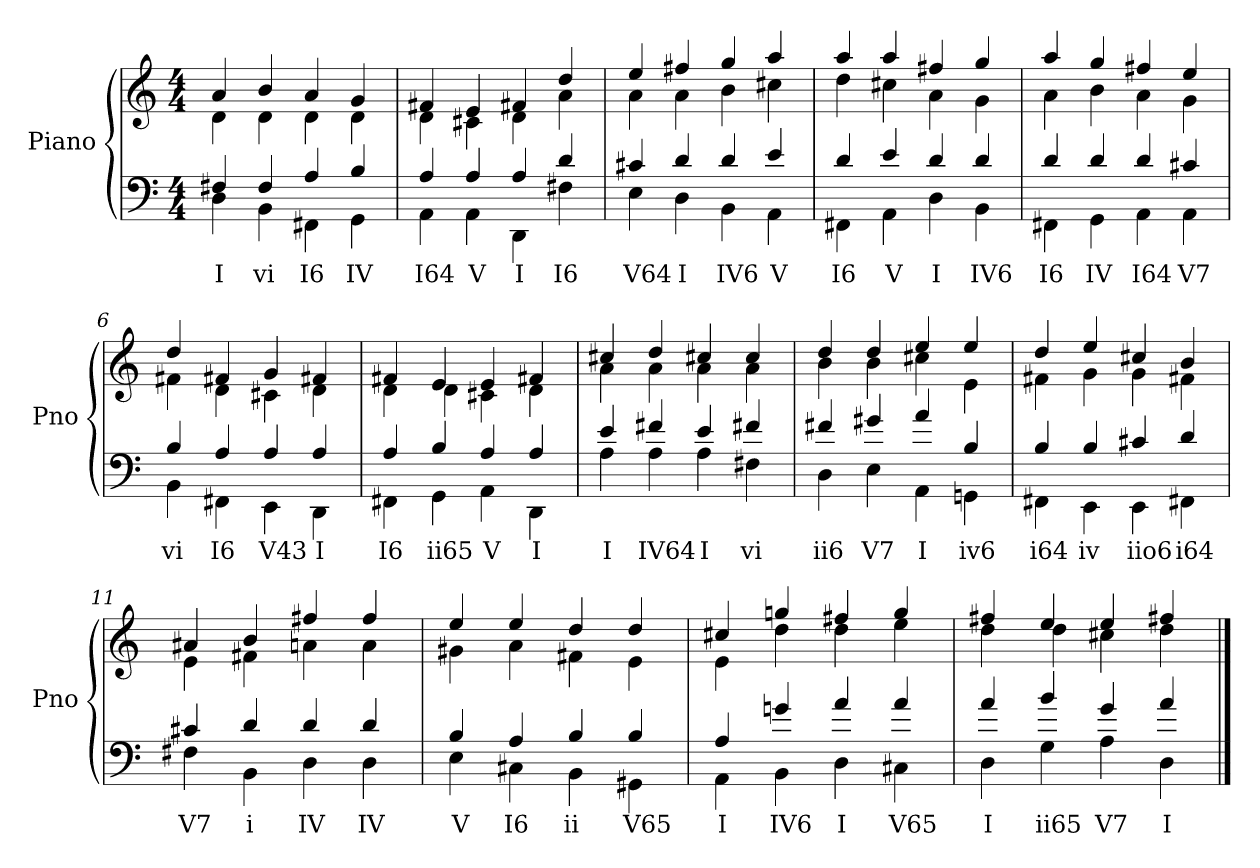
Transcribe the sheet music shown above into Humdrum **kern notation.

**kern	**text	**kern
*part2	*part2	*part1
*staff2	*staff2	*staff1
*I"Piano	*	*I"Piano
*I'Pno	*	*I'Pno
*clefF4	*	*clefG2
*M4/4	*	*M4/4
=1	=1	=1
*^	*	*
*	*	*	*^
4F#X/	4D\	I	4a/	4d\
4F#/	4BB\	vi	4b/	4d\
4A/	4FF#X\	I6	4a/	4d\
4B/	4GG\	IV	4g/	4d\
=2	=2	=2	=2	=2
4A/	4AA\	I64	4f#X/	4d\
4A/	4AA\	V	4e/	4c#X\
4A/	4DD\	I	4f#X/	4d\
4d/	4F#X\	I6	4dd/	4a\
=3	=3	=3	=3	=3
4c#X/	4E\	V64	4ee/	4a\
4d/	4D\	I	4ff#X/	4a\
4d/	4BB\	IV6	4gg/	4b\
4e/	4AA\	V	4aa/	4cc#X\
=4	=4	=4	=4	=4
4d/	4FF#X\	I6	4aa/	4dd\
4e/	4AA\	V	4aa/	4cc#X\
4d/	4D\	I	4ff#X/	4a\
4d/	4BB\	IV6	4gg/	4g\
=5	=5	=5	=5	=5
4d/	4FF#X\	I6	4aa/	4a\
4d/	4GG\	IV	4gg/	4b\
4d/	4AA\	I64	4ff#X/	4a\
4c#X/	4AA\	V7	4ee/	4g\
=6	=6	=6	=6	=6
4B/	4BB\	vi	4dd/	4f#\
4A/	4FF#X\	I6	4f#X/	4d\
4A/	4EE\	V43	4g/	4c#X\
4A/	4DD\	I	4f#X/	4d\
=7	=7	=7	=7	=7
4A/	4FF#X\	I6	4f#X/	4d\
4B/	4GG\	ii65	4e/	4d\
4A/	4AA\	V	4e/	4c#X\
4A/	4DD\	I	4f#X/	4d\
=8	=8	=8	=8	=8
4e/	4A\	I	4cc#X/	4a\
4f#X/	4A\	IV64	4dd/	4a\
4e/	4A\	I	4cc#X/	4a\
4f#X/	4F#X\	vi	4cc#/	4a\
=9	=9	=9	=9	=9
4f#X/	4D\	ii6	4dd/	4b\
4g#X/	4E\	V7	4dd/	4b\
4a/	4AA\	I	4ee/	4cc#X\
4B/	4GGn\	iv6	4ee/	4e\
=10	=10	=10	=10	=10
4B/	4FF#X\	i64	4dd/	4f#X\
4B/	4EE\	iv	4ee/	4g\
4c#X/	4EE\	iio6	4cc#X/	4g\
4d/	4FF#X\	i64	4b/	4f#X\
=11	=11	=11	=11	=11
4c#X/	4F#X\	V7	4a#X/	4e\
4d/	4BB\	i	4b/	4f#X\
4d/	4D\	IV	4ff#X/	4an\
4d/	4D\	IV	4ff#/	4a\
=12	=12	=12	=12	=12
4B/	4E\	V	4ee/	4g#X\
4A/	4C#X\	I6	4ee/	4a\
4B/	4BB\	ii	4dd/	4f#X\
4B/	4GG#X\	V65	4dd/	4e\
=13	=13	=13	=13	=13
4A/	4AA\	I	4cc#X/	4e\
4gn/	4BB\	IV6	4ggn/	4dd\
4a/	4D\	I	4ff#X/	4dd\
4a/	4C#X\	V65	4gg/	4ee\
=14	=14	=14	=14	=14
4a/	4D\	I	4ff#X/	4dd\
4b/	4G\	ii65	4ee/	4dd\
4g/	4A\	V7	4ee/	4cc#X\
4a/	4D\	I	4ff#X/	4dd\
*v	*v	*	*	*
*	*	*v	*v
==	==	==
*-	*-	*-
